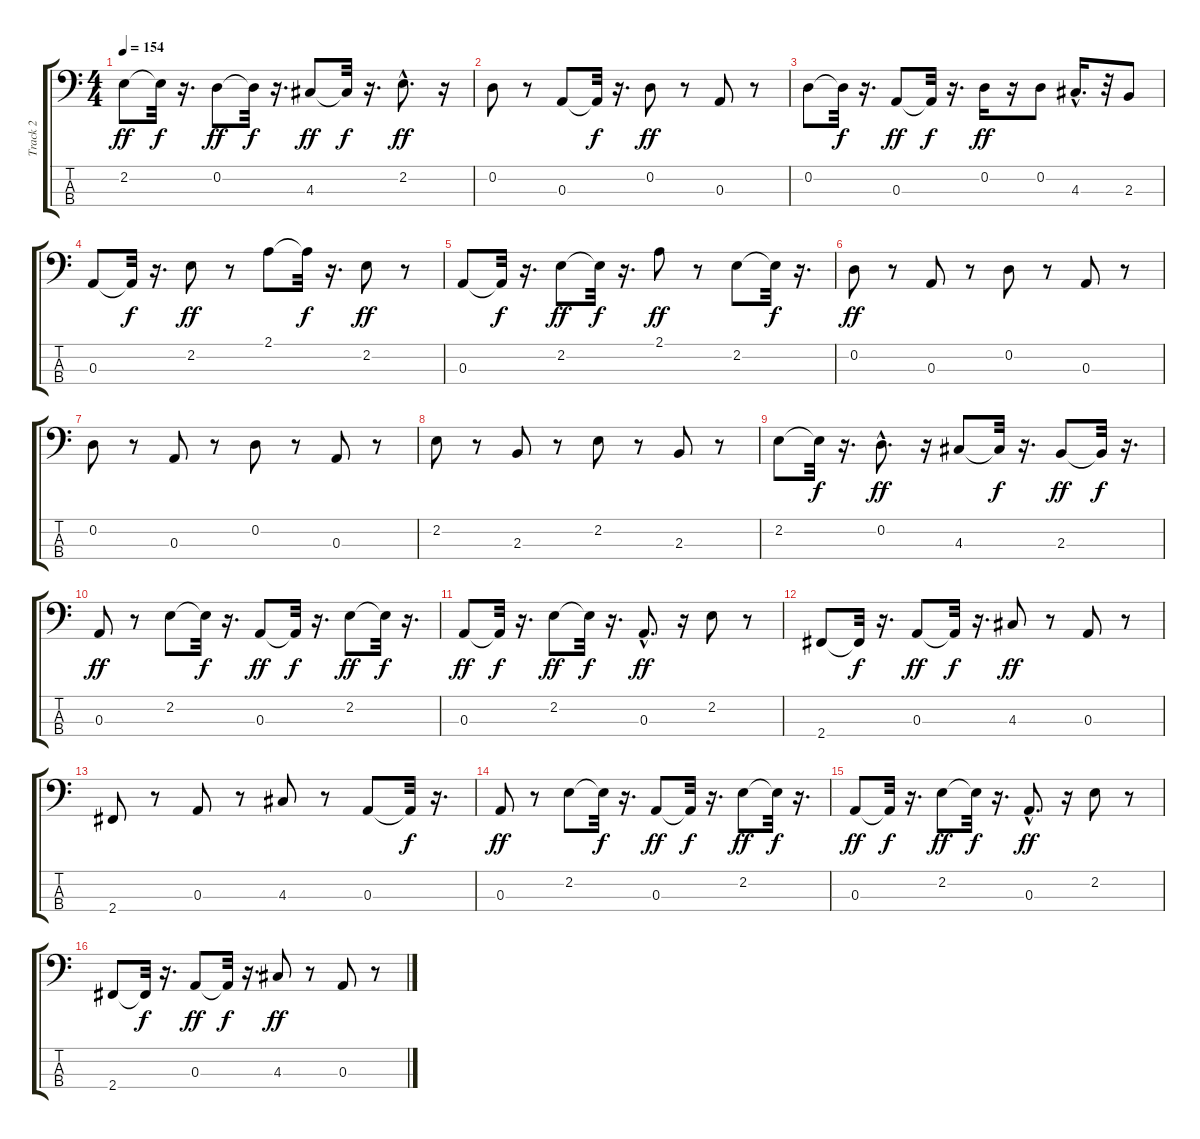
\track ("Track 2" "Track 2") {instrument electricbassfinger}
\staff {score tabs}
\tuning (G2 D2 A1 E1) {hide}
\ts (4 4)
\tempo 154
\clef f4
\ks c
2.2.8{dy ff} 2.2{t}.32{dy f} r.16{d} 0.2.8{dy ff} 0.2{t}.32{dy f} r.16{d} 4.3.8{dy ff} 4.3{t}.32{dy f} r.16{d} 2.2{hac}.8{d dy ff} r.16 |
0.2.8 r.8 0.3.8 0.3{t}.32{dy f} r.16{d} 0.2.8{dy ff} r.8 0.3.8 r.8 |
0.2.8 0.2{t}.32{dy f} r.16{d} 0.3.8{dy ff} 0.3{t}.32{dy f} r.16{d} 0.2.16{dy ff} r.16 0.2.8 4.3{hac}.16{d} r.32 2.3.8 |
0.3.8 0.3{t}.32{dy f} r.16{d} 2.2.8{dy ff} r.8 2.1.8 2.1{t}.32{dy f} r.16{d} 2.2.8{dy ff} r.8 |
0.3.8 0.3{t}.32{dy f} r.16{d} 2.2.8{dy ff} 2.2{t}.32{dy f} r.16{d} 2.1.8{dy ff} r.8 2.2.8 2.2{t}.32{dy f} r.16{d} |
0.2.8{dy ff} r.8 0.3.8 r.8 0.2.8 r.8 0.3.8 r.8 |
0.2.8 r.8 0.3.8 r.8 0.2.8 r.8 0.3.8 r.8 |
2.2.8 r.8 2.3.8 r.8 2.2.8 r.8 2.3.8 r.8 |
2.2.8 2.2{t}.32{dy f} r.16{d} 0.2{hac}.8{d dy ff} r.16 4.3.8 4.3{t}.32{dy f} r.16{d} 2.3.8{dy ff} 2.3{t}.32{dy f} r.16{d} |
0.3.8{dy ff} r.8 2.2.8 2.2{t}.32{dy f} r.16{d} 0.3.8{dy ff} 0.3{t}.32{dy f} r.16{d} 2.2.8{dy ff} 2.2{t}.32{dy f} r.16{d} |
0.3.8{dy ff} 0.3{t}.32{dy f} r.16{d} 2.2.8{dy ff} 2.2{t}.32{dy f} r.16{d} 0.3{hac}.8{d dy ff} r.16 2.2.8 r.8 |
2.4.8 2.4{t}.32{dy f} r.16{d} 0.3.8{dy ff} 0.3{t}.32{dy f} r.16{d} 4.3.8{dy ff} r.8 0.3.8 r.8 |
2.4.8 r.8 0.3.8 r.8 4.3.8 r.8 0.3.8 0.3{t}.32{dy f} r.16{d} |
0.3.8{dy ff} r.8 2.2.8 2.2{t}.32{dy f} r.16{d} 0.3.8{dy ff} 0.3{t}.32{dy f} r.16{d} 2.2.8{dy ff} 2.2{t}.32{dy f} r.16{d} |
0.3.8{dy ff} 0.3{t}.32{dy f} r.16{d} 2.2.8{dy ff} 2.2{t}.32{dy f} r.16{d} 0.3{hac}.8{d dy ff} r.16 2.2.8 r.8 |
2.4.8 2.4{t}.32{dy f} r.16{d} 0.3.8{dy ff} 0.3{t}.32{dy f} r.16{d} 4.3.8{dy ff} r.8 0.3.8 r.8
